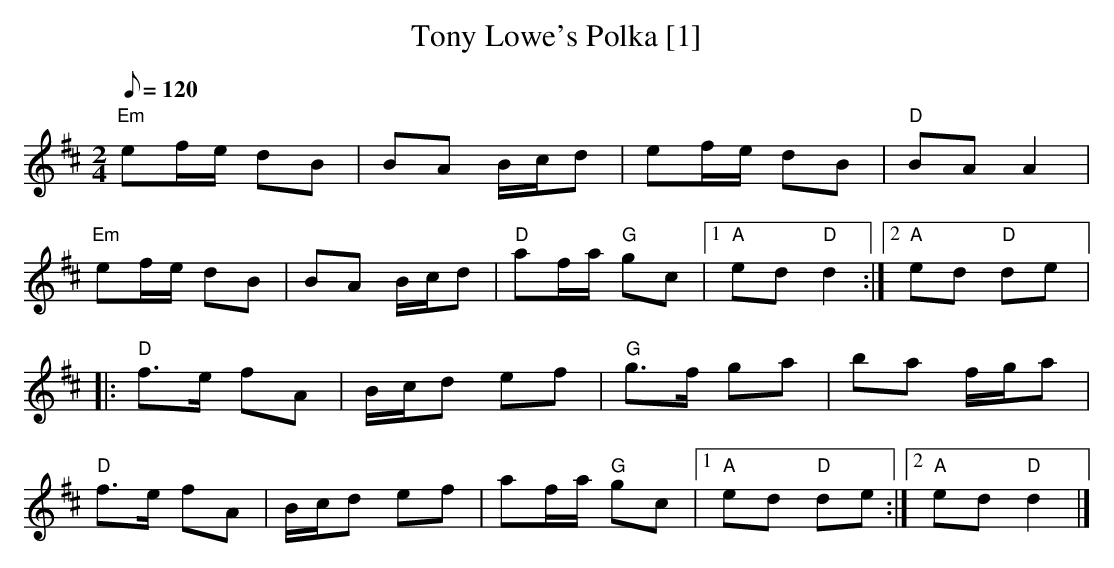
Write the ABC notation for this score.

X:1
T:Tony Lowe's Polka [1]
M:2/4
L:1/8
Q:120
K:D
"Em"ef/e/ dB | BA B/c/d | ef/e/ dB | "D"BA A2 |
"Em"ef/e/ dB | BA B/c/d | "D"af/a/ "G"gc |1 "A"ed "D"d2 :|2 "A"ed "D"de |:
"D"f>e fA | B/c/d ef | "G"g>f ga | ba f/g/a |
"D"f>e fA | B/c/d ef | af/a/ "G"gc |1 "A"ed "D"de :|2 "A"ed "D"d2 |]
